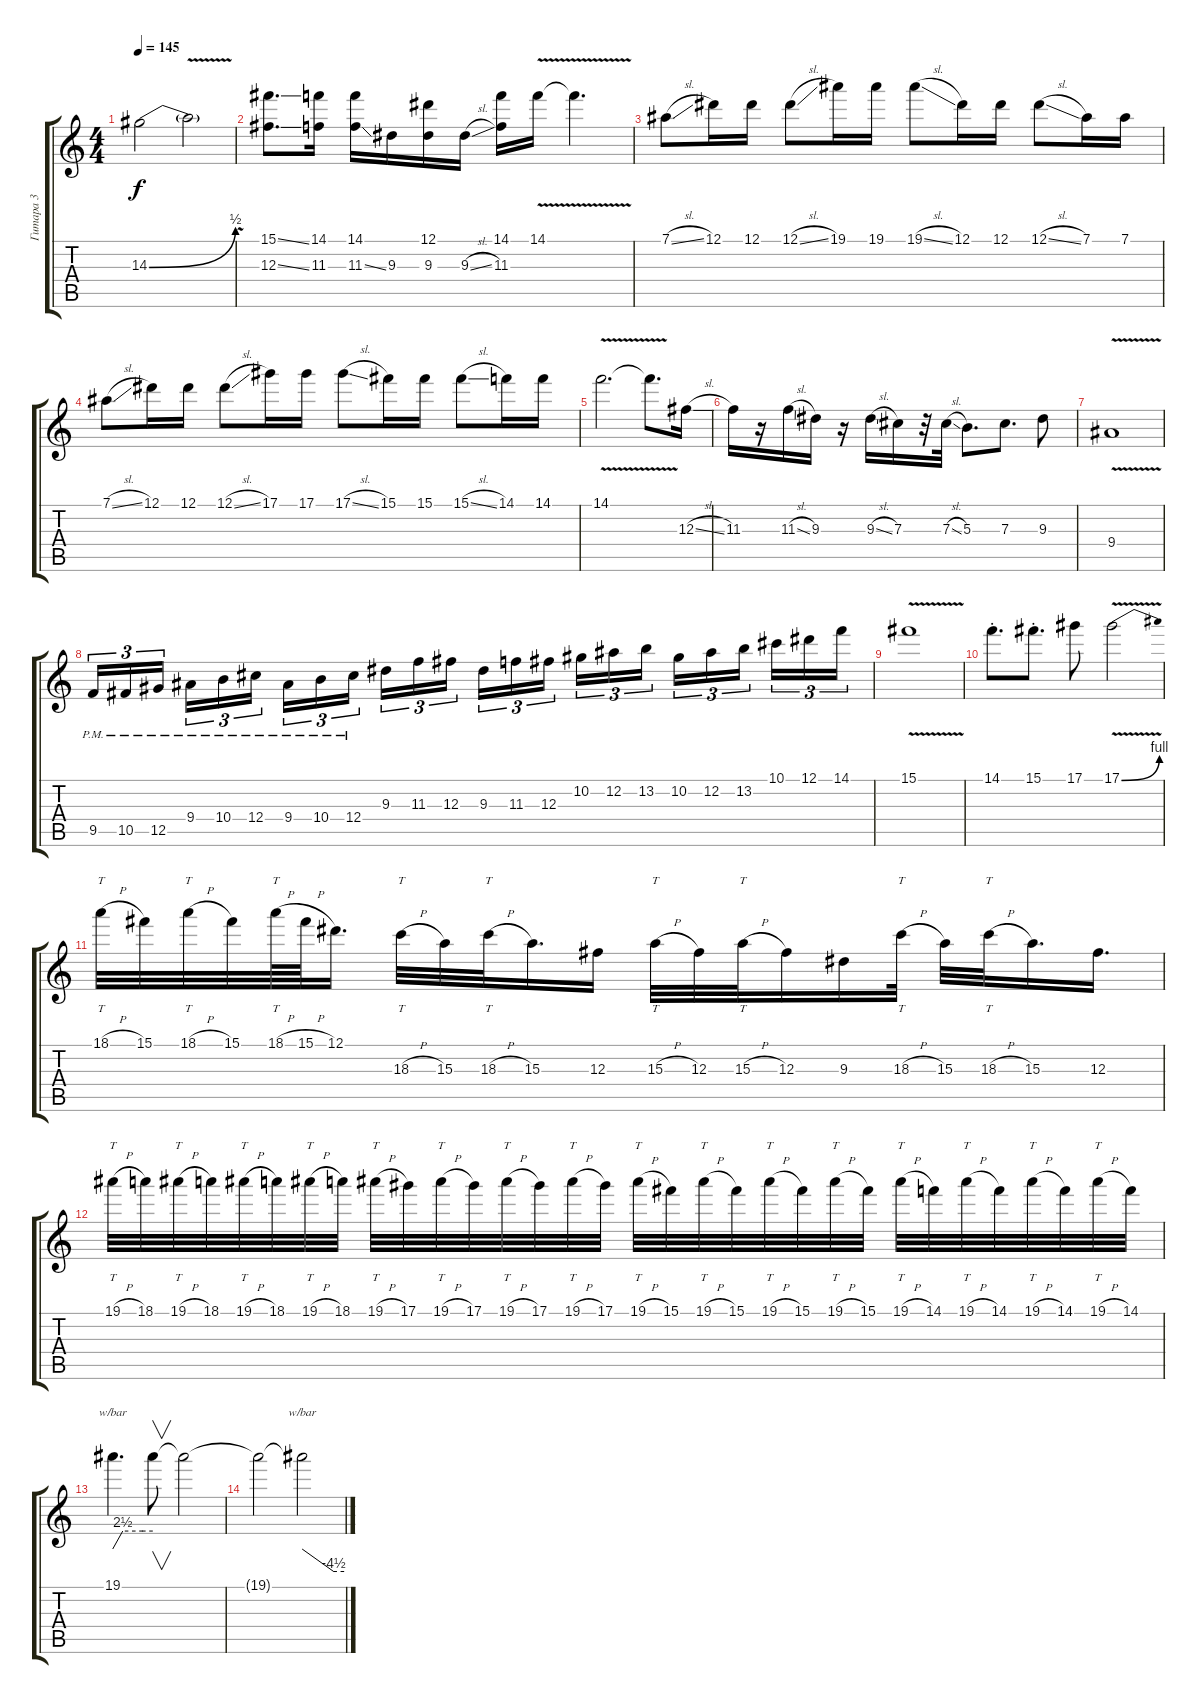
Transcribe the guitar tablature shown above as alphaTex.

\track ("Гитара 3" "Гитара 3") {instrument distortionguitar}
\staff {score tabs}
\tuning (Eb4 Bb3 Gb3 Db3 Ab2 Eb2) {hide}
\ts (4 4)
\tempo 145
\clef g2
\ks c
14.3{be (bend 0 0 60 2)}.2{dy f} 14.3{v t}.2 |
(15.1{ss} 12.3{ss}).8{d} (14.1 11.3).16 (14.1 11.3{ss}).16 9.3.16 (12.1 9.3).16 9.3{sl}.16 (14.1 11.3).16 14.1{v}.16 14.1{t}.4{d} |
7.1{sl}.8 12.1.16 12.1.16 12.1{sl}.8 19.1.16 19.1.16 19.1{sl}.8 12.1.16 12.1.16 12.1{sl}.8 7.1.16 7.1.16 |
7.1{sl}.8 12.1.16 12.1.16 12.1{sl}.8 17.1.16 17.1.16 17.1{sl}.8 15.1.16 15.1.16 15.1{sl}.8 14.1.16 14.1.16 |
14.1{v}.2{d} 14.1{t}.8{d} 12.3{sl}.16 |
11.3.16 r.16 11.3{sl}.16 9.3.16 r.16 9.3{sl}.16 7.3.16 r.32 7.3{sl}.32 5.3.8{d} 7.3.8{d} 9.3.8 |
9.4{v}.1 |
9.5{pm}.16{tu (3 2)} 10.5{pm}.16{tu (3 2)} 12.5{pm}.16{tu (3 2) beam splitsecondary} 9.4{pm}.16{tu (3 2)} 10.4{pm}.16{tu (3 2)} 12.4{pm}.16{tu (3 2)} 9.4{pm}.16{tu (3 2)} 10.4{pm}.16{tu (3 2)} 12.4{pm}.16{tu (3 2) beam splitsecondary} 9.3.16{tu (3 2)} 11.3.16{tu (3 2)} 12.3.16{tu (3 2)} 9.3.16{tu (3 2)} 11.3.16{tu (3 2)} 12.3.16{tu (3 2) beam splitsecondary} 10.2.16{tu (3 2)} 12.2.16{tu (3 2)} 13.2.16{tu (3 2)} 10.2.16{tu (3 2)} 12.2.16{tu (3 2)} 13.2.16{tu (3 2) beam splitsecondary} 10.1.16{tu (3 2)} 12.1.16{tu (3 2)} 14.1.16{tu (3 2)} |
15.1{v}.1 |
14.1{st}.8{d} 15.1{st}.8{d} 17.1.8 17.1{be (bend 0 0 60 4) v}.2 |
18.1{h}.32{tt} 15.1.32 18.1{h}.32{tt} 15.1.32 18.1{h}.64{tt} 15.1{h}.64 12.1.16{d} 18.3{h}.32{tt} 15.3.32 18.3{h}.32{tt} 15.3.16{d} 12.3.16 15.3{h}.32{tt} 12.3.32 15.3{h}.32{tt} 12.3.16 9.3.16 18.3{h}.32{tt} 15.3.32 18.3{h}.32{tt} 15.3.16{d} 12.3.16{d} |
19.1{h}.32{tt} 18.1.32 19.1{h}.32{tt} 18.1.32 19.1{h}.32{tt} 18.1.32 19.1{h}.32{tt} 18.1.32 19.1{h}.32{tt} 17.1.32 19.1{h}.32{tt} 17.1.32 19.1{h}.32{tt} 17.1.32 19.1{h}.32{tt} 17.1.32 19.1{h}.32{tt} 15.1.32 19.1{h}.32{tt} 15.1.32 19.1{h}.32{tt} 15.1.32 19.1{h}.32{tt} 15.1.32 19.1{h}.32{tt} 14.1.32 19.1{h}.32{tt} 14.1.32 19.1{h}.32{tt} 14.1.32 19.1{h}.32{tt} 14.1.32 |
19.1.4{d tbe (custom default 0 0 15 10 45 10 60 10)} 19.1{t}.8{v} 19.1{t}.2 |
19.1{t}.2 19.1{t}.2{tbe (custom default 0 0 45 -18 60 -18)}
